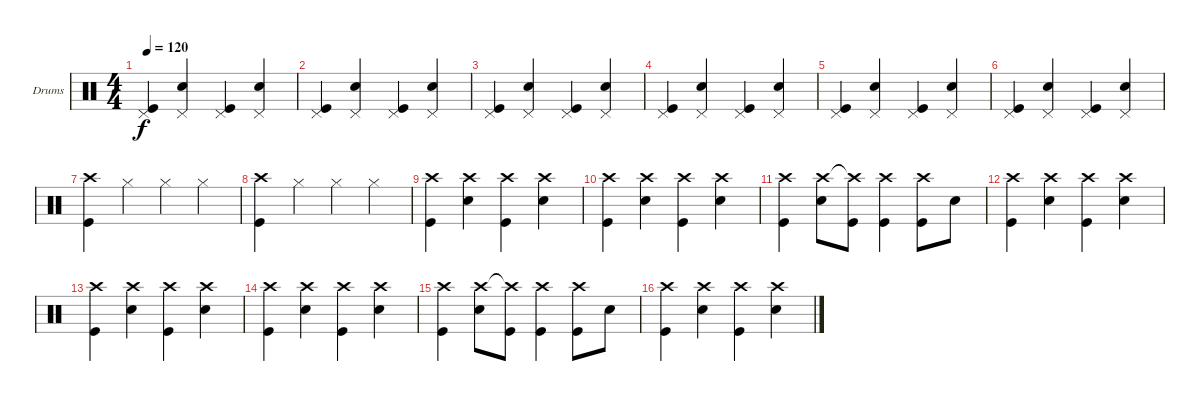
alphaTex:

\bracketExtendMode groupsimilarinstruments
\firstSystemTrackNameOrientation horizontal
\otherSystemsTrackNameOrientation horizontal
\track ("Drumkit" "Drums") {instrument percussion}
\staff {score}
\articulation defaults
\ts (4 4)
\tempo 120
\clef neutral
\ks c
("Pedal Hi-Hat (hit)" "Kick (hit)").4{dy f} ("Pedal Hi-Hat (hit)" "Snare (hit) 2").4 ("Pedal Hi-Hat (hit)" "Kick (hit)").4 ("Pedal Hi-Hat (hit)" "Snare (hit) 2").4 |
("Pedal Hi-Hat (hit)" "Kick (hit)").4 ("Pedal Hi-Hat (hit)" "Snare (hit) 2").4 ("Pedal Hi-Hat (hit)" "Kick (hit)").4 ("Pedal Hi-Hat (hit)" "Snare (hit) 2").4 |
("Pedal Hi-Hat (hit)" "Kick (hit)").4 ("Pedal Hi-Hat (hit)" "Snare (hit) 2").4 ("Pedal Hi-Hat (hit)" "Kick (hit)").4 ("Pedal Hi-Hat (hit)" "Snare (hit) 2").4 |
("Pedal Hi-Hat (hit)" "Kick (hit)").4 ("Pedal Hi-Hat (hit)" "Snare (hit) 2").4 ("Pedal Hi-Hat (hit)" "Kick (hit)").4 ("Pedal Hi-Hat (hit)" "Snare (hit) 2").4 |
("Pedal Hi-Hat (hit)" "Kick (hit)").4 ("Pedal Hi-Hat (hit)" "Snare (hit) 2").4 ("Pedal Hi-Hat (hit)" "Kick (hit)").4 ("Pedal Hi-Hat (hit)" "Snare (hit) 2").4 |
("Pedal Hi-Hat (hit)" "Kick (hit)").4 ("Pedal Hi-Hat (hit)" "Snare (hit) 2").4 ("Pedal Hi-Hat (hit)" "Kick (hit)").4 ("Pedal Hi-Hat (hit)" "Snare (hit) 2").4 |
("Crash high (hit)" "Kick (hit)").4 "Hi-Hat (closed)".4 "Hi-Hat (closed)".4 "Hi-Hat (closed)".4 |
("Crash high (hit)" "Kick (hit)").4 "Hi-Hat (closed)".4 "Hi-Hat (closed)".4 "Hi-Hat (closed)".4 |
("Crash high (hit)" "Kick (hit)").4 ("Crash high (hit)" "Snare (hit) 2").4 ("Crash high (hit)" "Kick (hit)").4 ("Crash high (hit)" "Snare (hit) 2").4 |
("Crash high (hit)" "Kick (hit)").4 ("Crash high (hit)" "Snare (hit) 2").4 ("Crash high (hit)" "Kick (hit)").4 ("Crash high (hit)" "Snare (hit) 2").4 |
("Crash high (hit)" "Kick (hit)").4 ("Crash high (hit)" "Snare (hit) 2").8 ("Crash high (hit)"{t} "Kick (hit)").8 ("Crash high (hit)" "Kick (hit)").4 ("Crash high (hit)" "Kick (hit)").8 "Snare (hit) 2".8 |
("Crash high (hit)" "Kick (hit)").4 ("Crash high (hit)" "Snare (hit) 2").4 ("Crash high (hit)" "Kick (hit)").4 ("Crash high (hit)" "Snare (hit) 2").4 |
("Crash high (hit)" "Kick (hit)").4 ("Crash high (hit)" "Snare (hit) 2").4 ("Crash high (hit)" "Kick (hit)").4 ("Crash high (hit)" "Snare (hit) 2").4 |
("Crash high (hit)" "Kick (hit)").4 ("Crash high (hit)" "Snare (hit) 2").4 ("Crash high (hit)" "Kick (hit)").4 ("Crash high (hit)" "Snare (hit) 2").4 |
("Crash high (hit)" "Kick (hit)").4 ("Crash high (hit)" "Snare (hit) 2").8 ("Crash high (hit)"{t} "Kick (hit)").8 ("Crash high (hit)" "Kick (hit)").4 ("Crash high (hit)" "Kick (hit)").8 "Snare (hit) 2".8 |
("Crash high (hit)" "Kick (hit)").4 ("Crash high (hit)" "Snare (hit) 2").4 ("Crash high (hit)" "Kick (hit)").4 ("Crash high (hit)" "Snare (hit) 2").4
